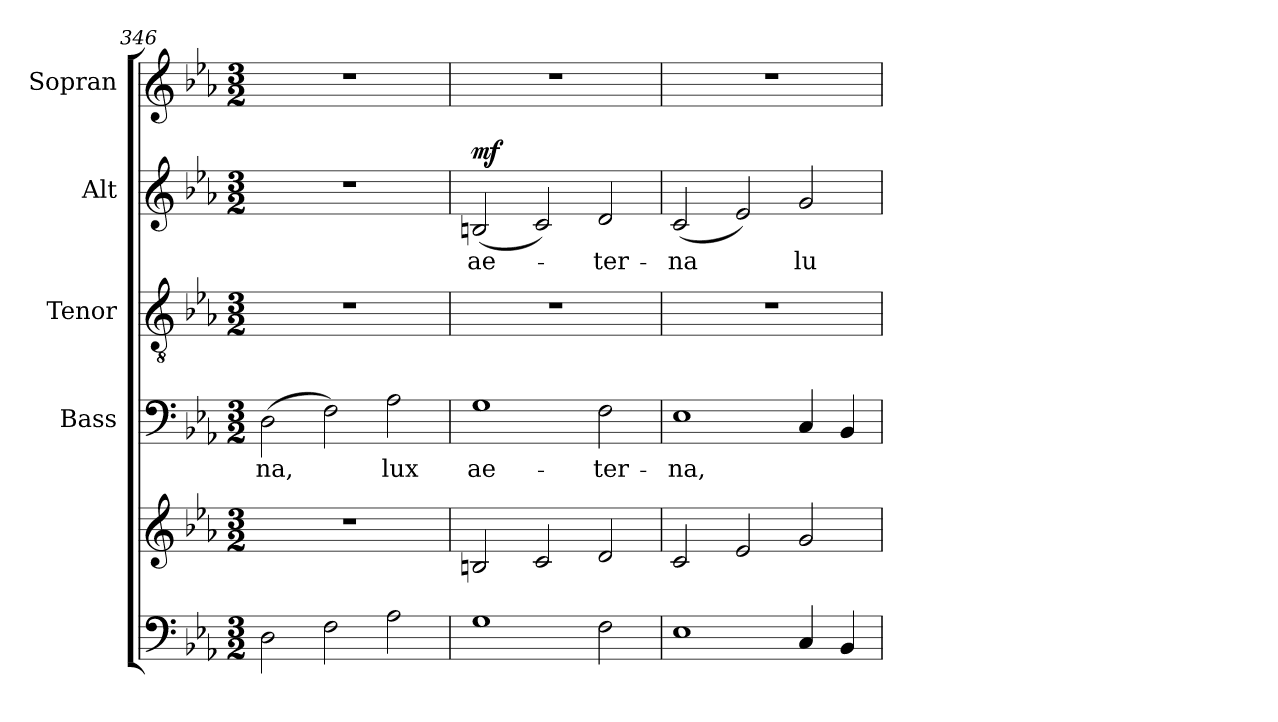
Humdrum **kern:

**kern	**kern	**kern	**text	**kern	**kern	**text	**dynam	**kern
*part5	*part5	*part4	*part4	*part3	*part2	*part2	*part2	*part1
*staff6	*staff5	*staff4	*staff4	*staff3	*staff2	*staff2	*staff2	*staff1
*	*	*I"Bass	*	*I"Tenor	*I"Alt	*	*	*I"Sopran
*	*	*I'B.	*	*I'T.	*I'A.	*	*	*I'S.
*clefF4	*clefG2	*clefF4	*	*clefGv2	*clefG2	*	*	*clefG2
*k[b-e-a-]	*k[b-e-a-]	*k[b-e-a-]	*	*k[b-e-a-]	*k[b-e-a-]	*	*	*k[b-e-a-]
*E-:	*E-:	*E-:	*	*E-:	*E-:	*	*	*E-:
*M3/2	*M3/2	*M3/2	*	*M3/2	*M3/2	*	*	*M3/2
=346	=346	=346	=346	=346	=346	=346	=346	=346
!	!	!	!LO:LY:b	!	!	!	!	!
2D\	1.r	(>2D\	-na,	1.r	1.r	.	.	1.r
2F\	.	2F\)	.	.	.	.	.	.
!	!	!	!LO:LY:b	!	!	!	!	!
2A-\	.	2A-\	lux	.	.	.	.	.
=347	=347	=347	=347	=347	=347	=347	=347	=347
!	!	!	!LO:LY:b	!	!	!LO:LY:b	!LO:DY:a	!
1G	2Bn/	1G	ae-	1.r	(<2Bn/	ae-	mf	1.r
.	2c/	.	.	.	2c/)	.	.	.
!	!	!	!LO:LY:b	!	!	!LO:LY:b	!	!
2F\	2d/	2F\	-ter-	.	2d/	-ter-	.	.
=348	=348	=348	=348	=348	=348	=348	=348	=348
!	!	!	!LO:LY:b	!	!	!LO:LY:b	!	!
1E-	2c/	1E-	-na,	1.r	(<2c/	-na	.	1.r
.	2e-/	.	.	.	2e-/)	.	.	.
!	!	!	!	!	!	!LO:LY:b	!	!
4C/	2g/	4C/	.	.	2g/	lu-	.	.
4BB-/	.	4BB-/	.	.	.	.	.	.
=	=	=	=	=	=	=	=	=
*-	*-	*-	*-	*-	*-	*-	*-	*-
